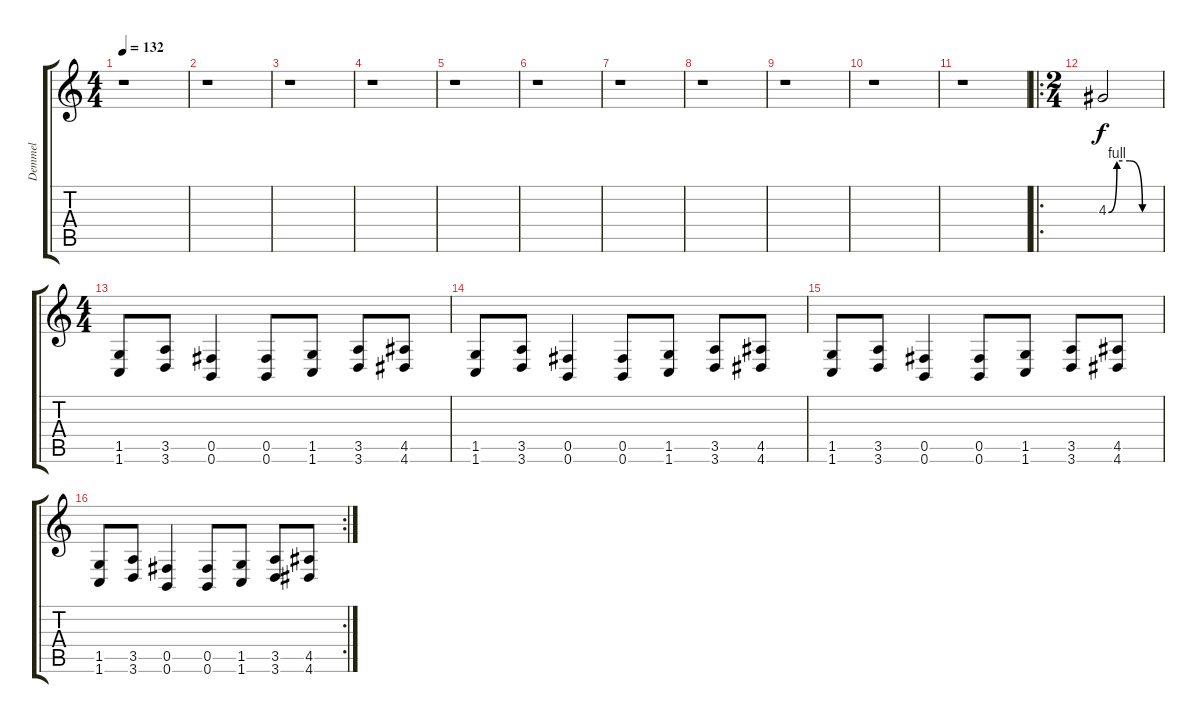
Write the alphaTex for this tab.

\track ("Demmel" "Demmel") {instrument distortionguitar}
\staff {score tabs}
\tuning (Db4 Ab3 E3 B2 Gb2 B1) {hide}
\ts (4 4)
\tempo 132
\clef g2
\ks c
r.1{dy f} |
r.1 |
r.1 |
r.1 |
r.1 |
r.1 |
r.1 |
r.1 |
r.1 |
r.1 |
r.1 |
\ro
\ts (2 4)
4.3{be (custom 0 0 10 4 25 4 40 0 60 0)}.2 |
\ts (4 4)
(1.5 1.6).8 (3.5 3.6).8 (0.5 0.6).4 (0.5 0.6).8 (1.5 1.6).8 (3.5 3.6).8 (4.5 4.6).8 |
(1.5 1.6).8 (3.5 3.6).8 (0.5 0.6).4 (0.5 0.6).8 (1.5 1.6).8 (3.5 3.6).8 (4.5 4.6).8 |
(1.5 1.6).8 (3.5 3.6).8 (0.5 0.6).4 (0.5 0.6).8 (1.5 1.6).8 (3.5 3.6).8 (4.5 4.6).8 |
\rc 2
(1.5 1.6).8 (3.5 3.6).8 (0.5 0.6).4 (0.5 0.6).8 (1.5 1.6).8 (3.5 3.6).8 (4.5 4.6).8
